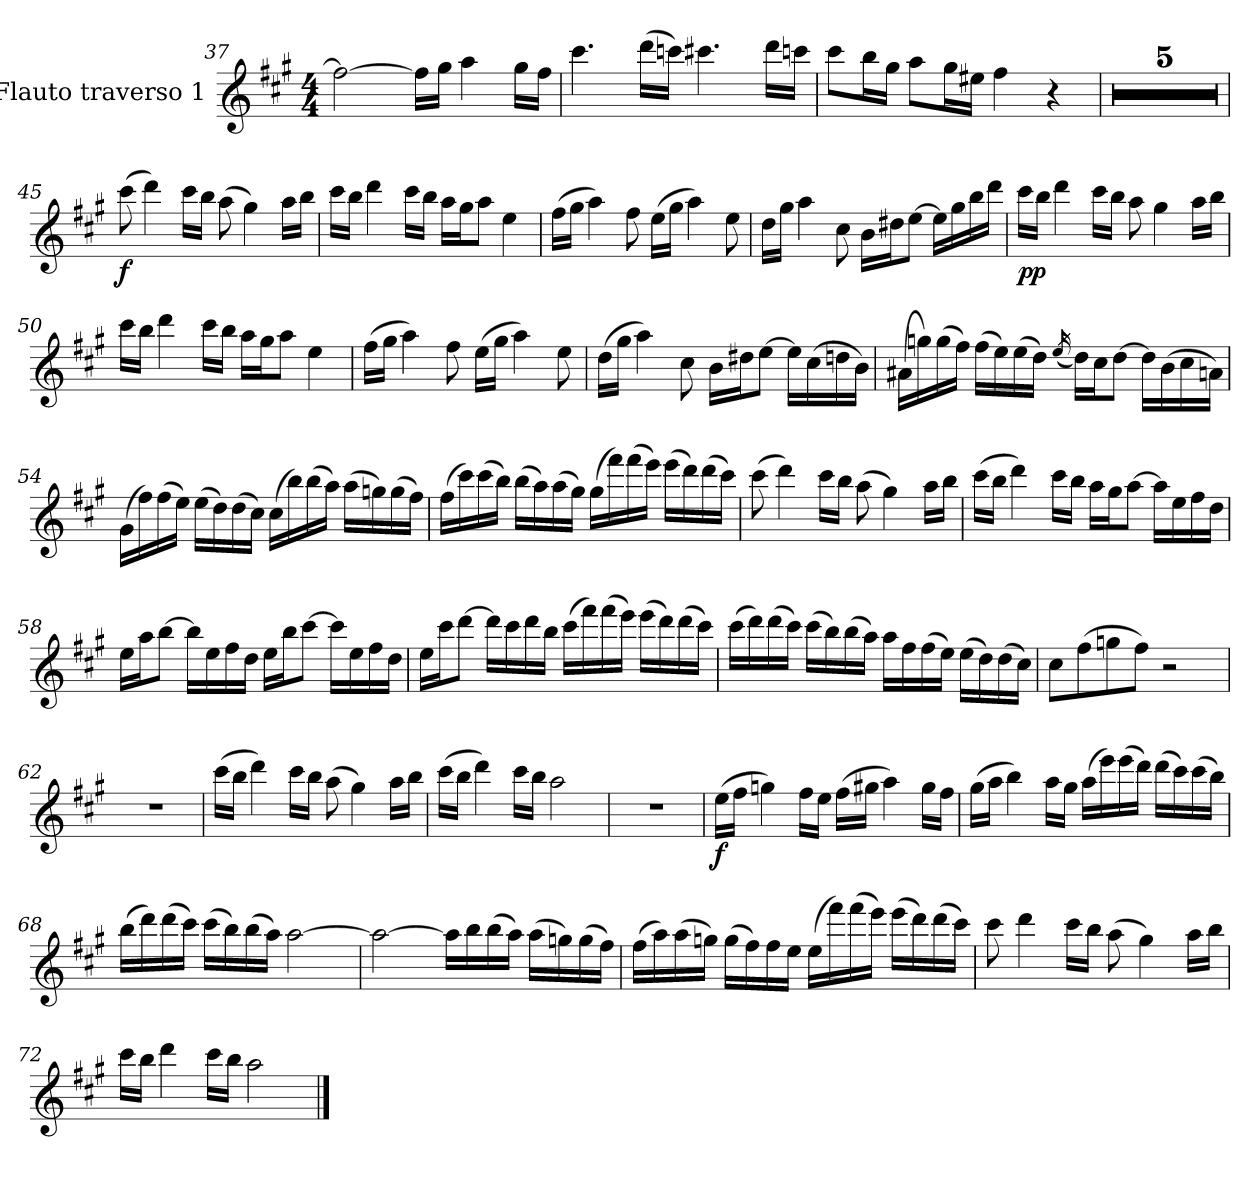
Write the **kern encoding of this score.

**kern	**dynam
*part1	*part1
*staff1	*staff1
*I"Flauto traverso 1	*
*I'Fl. tr. 1	*
*clefG2	*
*k[f#c#g#]	*
*M4/4	*
=37	=37
2ff#\_	.
16ff#\LL]	.
16gg#\JJ	.
4aa\	.
16gg#\LL	.
16ff#\JJ	.
!!LO:LB:g=z
=38	=38
4.ccc#\	.
(16ddd\LL	.
16cccn\JJ)	.
4.ccc#X\	.
16ddd\LL	.
16cccn\JJ	.
=39	=39
8ccc#\L	.
16bb\L	.
16gg#\JJ	.
8aa\L	.
16gg#\L	.
16ee#X\JJ	.
4ff#\	.
4r	.
=40	=40
1r	.
=41	=41
1r	.
=42	=42
1r	.
=43	=43
1r	.
=44	=44
1r	.
!!LO:LB:g=z
=45	=45
!	!LO:DY:b
(8ccc#\	f
4ddd\)	.
16ccc#\LL	.
16bb\JJ	.
(8aa\	.
4gg#\)	.
16aa\LL	.
16bb\JJ	.
=46	=46
16ccc#\LL	.
16bb\JJ	.
4ddd\	.
16ccc#\LL	.
16bb\JJ	.
16aa\LL	.
16gg#\J	.
8aa\J	.
4ee\	.
!!LO:LB:g=z
=47	=47
(16ff#\LL	.
16gg#\JJ	.
4aa\)	.
8ff#\	.
(16ee\LL	.
16gg#\JJ	.
4aa\)	.
8ee\	.
=48	=48
16dd\LL	.
16gg#\JJ	.
4aa\	.
8cc#\	.
16b\LL	.
16dd#X\J	.
[8ee\J	.
16ee\LL]	.
16gg#\	.
16bb\	.
16ddd\JJ	.
=49	=49
!	!LO:DY:b
16ccc#\LL	pp
16bb\JJ	.
4ddd\	.
16ccc#\LL	.
16bb\JJ	.
8aa\	.
4gg#\	.
16aa\LL	.
16bb\JJ	.
!!LO:LB:g=z
=50	=50
16ccc#\LL	.
16bb\JJ	.
4ddd\	.
16ccc#\LL	.
16bb\JJ	.
16aa\LL	.
16gg#\J	.
8aa\J	.
4ee\	.
=51	=51
(16ff#\LL	.
16gg#\JJ	.
4aa\)	.
8ff#\	.
(16ee\LL	.
16gg#\JJ	.
4aa\)	.
8ee\	.
=52	=52
(16dd\LL	.
16gg#\JJ	.
4aa\)	.
8cc#\	.
16b\LL	.
16dd#X\J	.
[8ee\J	.
16ee\LL]	.
(16cc#\	.
16ddn\	.
16b\JJ)	.
!!LO:LB:g=z
=53	=53
(16a#X\LL	.
16ggn\)	.
(16gg\	.
16ff#\JJ)	.
(16ff#\LL	.
16ee\)	.
(16ee\	.
16dd\JJ)	.
(16qee/	.
16dd\LL)	.
16cc#\J	.
[8dd\J	.
16dd\LL]	.
(16b\	.
16cc#\	.
16an\JJ)	.
!!LO:LB:g=z
=54	=54
(16g#\LL	.
16ff#\)	.
(16ff#\	.
16ee\JJ)	.
(16ee\LL	.
16dd\)	.
(16dd\	.
16cc#\JJ)	.
(16cc#\LL	.
16bb\)	.
(16bb\	.
16aa\JJ)	.
(16aa\LL	.
16ggn\)	.
(16gg\	.
16ff#\JJ)	.
!!LO:LB:g=z
=55	=55
(16ff#\LL	.
16ccc#\)	.
(16ccc#\	.
16bb\JJ)	.
(16bb\LL	.
16aa\)	.
(16aa\	.
16gg#\JJ)	.
(16gg#\LL	.
16fff#\)	.
(16fff#\	.
16eee\JJ)	.
(16eee\LL	.
16ddd\)	.
(16ddd\	.
16ccc#\JJ)	.
=56	=56
(8ccc#\	.
4ddd\)	.
16ccc#\LL	.
16bb\JJ	.
(8aa\	.
4gg#\)	.
16aa\LL	.
16bb\JJ	.
!!LO:LB:g=z
=57	=57
(16ccc#\LL	.
16bb\JJ	.
4ddd\)	.
16ccc#\LL	.
16bb\JJ	.
16aa\LL	.
16gg#\J	.
[8aa\J	.
16aa\LL]	.
16ee\	.
16ff#\	.
16dd\JJ	.
!!LO:LB:g=z
=58	=58
16ee\LL	.
16aa\J	.
[8bb\J	.
16bb\LL]	.
16ee\	.
16ff#\	.
16dd\JJ	.
16ee\LL	.
16bb\J	.
[8ccc#\J	.
16ccc#\LL]	.
16ee\	.
16ff#\	.
16dd\JJ	.
=59	=59
16ee\LL	.
16ccc#\J	.
[8ddd\J	.
16ddd\LL]	.
16ccc#\	.
16ddd\	.
16bb\JJ	.
(16ccc#\LL	.
16fff#\)	.
(16fff#\	.
16eee\JJ)	.
(16eee\LL	.
16ddd\)	.
(16ddd\	.
16ccc#\JJ)	.
!!LO:PB:g=z
=60	=60
(16ccc#\LL	.
16ddd\)	.
(16ddd\	.
16ccc#\JJ)	.
(16ccc#\LL	.
16bb\)	.
(16bb\	.
16aa\JJ)	.
16aa\LL	.
16ff#\	.
(16ff#\	.
16ee\JJ)	.
(16ee\LL	.
16dd\)	.
(16dd\	.
16cc#\JJ)	.
=61	=61
8cc#\L	.
(8ff#\	.
8ggn\	.
8ff#\J)	.
2r	.
=62	=62
1r	.
!!LO:LB:g=z
=63	=63
(16ccc#\LL	.
16bb\JJ	.
4ddd\)	.
16ccc#\LL	.
16bb\JJ	.
(8aa\	.
4gg#\)	.
16aa\LL	.
16bb\JJ	.
=64	=64
(16ccc#\LL	.
16bb\JJ	.
4ddd\)	.
16ccc#\LL	.
16bb\JJ	.
2aa\	.
!!LO:LB:g=z
=65	=65
1r	.
=66	=66
!	!LO:DY:b
(16ee\LL	f
16ff#\JJ	.
4ggn\)	.
16ff#\LL	.
16ee\JJ	.
(16ff#\LL	.
16gg#X\JJ	.
4aa\)	.
16gg#\LL	.
16ff#\JJ	.
=67	=67
(16gg#\LL	.
16aa\JJ	.
4bb\)	.
16aa\LL	.
16gg#\JJ	.
(16aa\LL	.
16eee\)	.
(16eee\	.
16ddd\JJ)	.
(16ddd\LL	.
16ccc#\)	.
(16ccc#\	.
16bb\JJ)	.
!!LO:LB:g=z
=68	=68
(16bb\LL	.
16ddd\)	.
(16ddd\	.
16ccc#\JJ)	.
(16ccc#\LL	.
16bb\)	.
(16bb\	.
16aa\JJ)	.
[2aa\	.
=69	=69
2aa\_	.
16aa\LL]	.
16bb\	.
(16bb\	.
16aa\JJ)	.
(16aa\LL	.
16ggn\)	.
(16gg\	.
16ff#\JJ)	.
!!LO:LB:g=z
=70	=70
(16ff#\LL	.
16aa\)	.
(16aa\	.
16ggn\JJ)	.
(16gg\LL	.
16ff#\)	.
16ff#\	.
16ee\JJ	.
(16ee\LL	.
16fff#\)	.
(16fff#\	.
16eee\JJ)	.
(16eee\LL	.
16ddd\)	.
(16ddd\	.
16ccc#\JJ)	.
=71	=71
8ccc#\	.
4ddd\	.
16ccc#\LL	.
16bb\JJ	.
(8aa\	.
4gg#\)	.
16aa\LL	.
16bb\JJ	.
!!LO:LB:g=z
=72	=72
16ccc#\LL	.
16bb\JJ	.
4ddd\	.
16ccc#\LL	.
16bb\JJ	.
2aa>\	.
==	==
*-	*-
